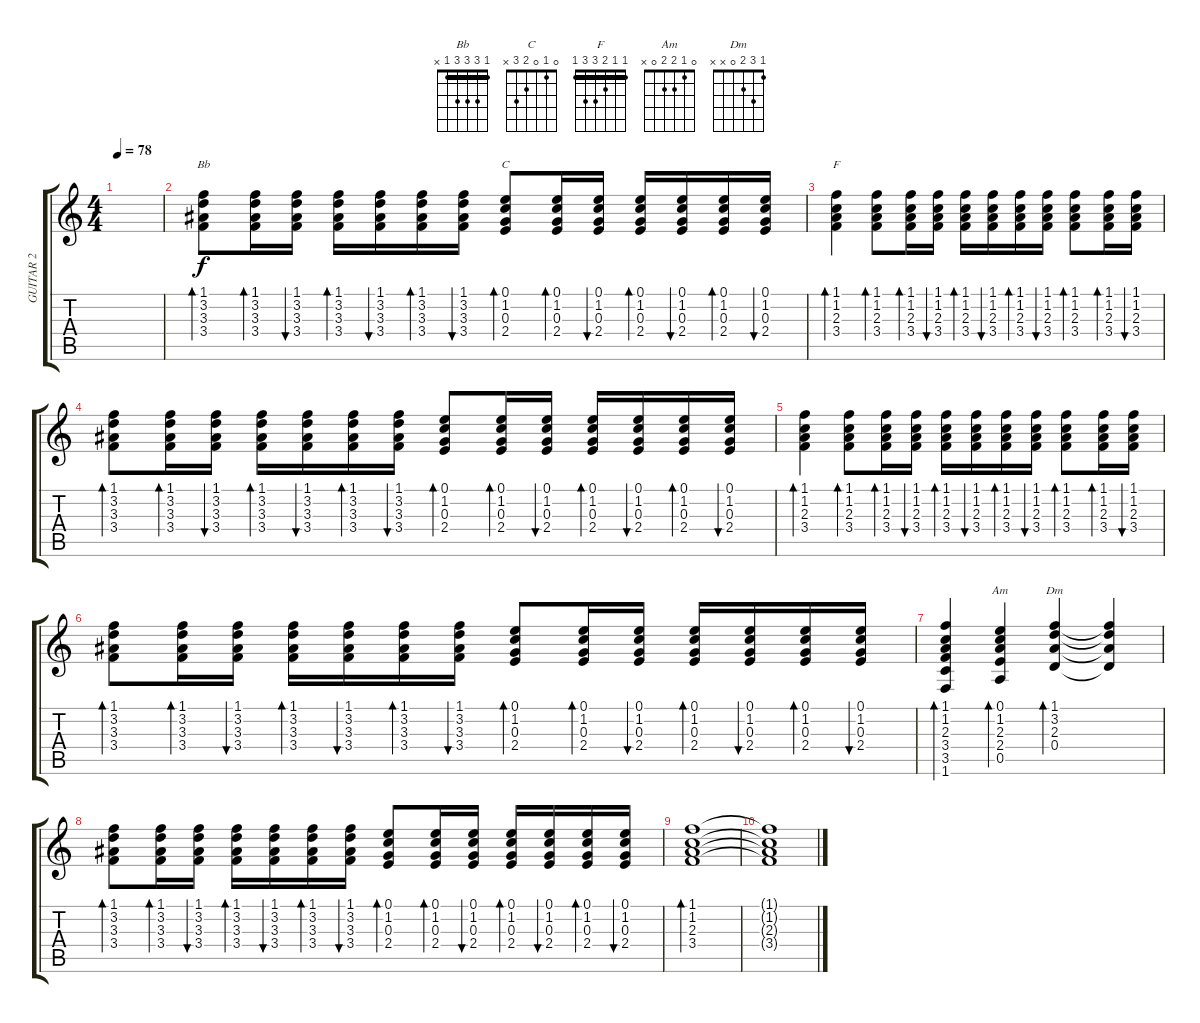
\track ("GUITAR 2 " "GUITAR 2 ") {instrument acousticguitarsteel}
\staff {score tabs}
\tuning (E4 B3 G3 D3 A2 E2) {hide}
\chord ("Bb" 1 3 3 3 1 x) {barre 1}
\chord ("C" 0 1 0 2 3 x)
\chord ("F" 1 1 2 3 3 1) {barre 1}
\chord ("Am" 0 1 2 2 0 x)
\chord ("Dm" 1 3 2 0 x x)
\ts (4 4)
\tempo 78
\clef g2
\ks c
|
(1.1 3.2 3.3 3.4).8{bd 30 ch "Bb"} (1.1 3.2 3.3 3.4).16{bd 60} (1.1 3.2 3.3 3.4).16{bu 60} (1.1 3.2 3.3 3.4).16{bd 60} (1.1 3.2 3.3 3.4).16{bu 60} (1.1 3.2 3.3 3.4).16{bd 60} (1.1 3.2 3.3 3.4).16{bu 60} (0.1 1.2 0.3 2.4).8{bd 60 ch "C"} (0.1 1.2 0.3 2.4).16{bd 60} (0.1 1.2 0.3 2.4).16{bu 60} (0.1 1.2 0.3 2.4).16{bd 60} (0.1 1.2 0.3 2.4).16{bu 60} (0.1 1.2 0.3 2.4).16{bd 60} (0.1 1.2 0.3 2.4).16{bu 60} |
(1.1 1.2 2.3 3.4).4{bd 60 ch "F"} (1.1 1.2 2.3 3.4).8{bd 60} (1.1 1.2 2.3 3.4).16{bd 60} (1.1 1.2 2.3 3.4).16{bu 60} (1.1 1.2 2.3 3.4).16{bd 60} (1.1 1.2 2.3 3.4).16{bu 60} (1.1 1.2 2.3 3.4).16{bd 60} (1.1 1.2 2.3 3.4).16{bu 60} (1.1 1.2 2.3 3.4).8{bd 60} (1.1 1.2 2.3 3.4).16{bd 60} (1.1 1.2 2.3 3.4).16{bu 60} |
(1.1 3.2 3.3 3.4).8{bd 60} (1.1 3.2 3.3 3.4).16{bd 60} (1.1 3.2 3.3 3.4).16{bu 60} (1.1 3.2 3.3 3.4).16{bd 60} (1.1 3.2 3.3 3.4).16{bu 60} (1.1 3.2 3.3 3.4).16{bd 60} (1.1 3.2 3.3 3.4).16{bu 60} (0.1 1.2 0.3 2.4).8{bd 60} (0.1 1.2 0.3 2.4).16{bd 60} (0.1 1.2 0.3 2.4).16{bu 60} (0.1 1.2 0.3 2.4).16{bd 60} (0.1 1.2 0.3 2.4).16{bu 60} (0.1 1.2 0.3 2.4).16{bd 60} (0.1 1.2 0.3 2.4).16{bu 60} |
(1.1 1.2 2.3 3.4).4{bd 60} (1.1 1.2 2.3 3.4).8{bd 60} (1.1 1.2 2.3 3.4).16{bd 60} (1.1 1.2 2.3 3.4).16{bu 60} (1.1 1.2 2.3 3.4).16{bd 60} (1.1 1.2 2.3 3.4).16{bu 60} (1.1 1.2 2.3 3.4).16{bd 60} (1.1 1.2 2.3 3.4).16{bu 60} (1.1 1.2 2.3 3.4).8{bd 60} (1.1 1.2 2.3 3.4).16{bd 60} (1.1 1.2 2.3 3.4).16{bu 60} |
(1.1 3.2 3.3 3.4).8{bd 60} (1.1 3.2 3.3 3.4).16{bd 60} (1.1 3.2 3.3 3.4).16{bu 60} (1.1 3.2 3.3 3.4).16{bd 60} (1.1 3.2 3.3 3.4).16{bu 60} (1.1 3.2 3.3 3.4).16{bd 60} (1.1 3.2 3.3 3.4).16{bu 60} (0.1 1.2 0.3 2.4).8{bd 60} (0.1 1.2 0.3 2.4).16{bd 60} (0.1 1.2 0.3 2.4).16{bu 60} (0.1 1.2 0.3 2.4).16{bd 60} (0.1 1.2 0.3 2.4).16{bu 60} (0.1 1.2 0.3 2.4).16{bd 60} (0.1 1.2 0.3 2.4).16{bu 60} |
(1.1 1.2 2.3 3.4 3.5 1.6).4{bd 60} (0.1 1.2 2.3 2.4 0.5).4{bd 60 ch "Am"} (1.1 3.2 2.3 0.4).4{bd 60 ch "Dm"} (1.1{t} 3.2{t} 2.3{t} 0.4{t}).4 |
(1.1 3.2 3.3 3.4).8{bd 60} (1.1 3.2 3.3 3.4).16{bd 60} (1.1 3.2 3.3 3.4).16{bu 60} (1.1 3.2 3.3 3.4).16{bd 60} (1.1 3.2 3.3 3.4).16{bu 60} (1.1 3.2 3.3 3.4).16{bd 60} (1.1 3.2 3.3 3.4).16{bu 60} (0.1 1.2 0.3 2.4).8{bd 60} (0.1 1.2 0.3 2.4).16{bd 60} (0.1 1.2 0.3 2.4).16{bu 60} (0.1 1.2 0.3 2.4).16{bd 60} (0.1 1.2 0.3 2.4).16{bu 60} (0.1 1.2 0.3 2.4).16{bd 60} (0.1 1.2 0.3 2.4).16{bu 60} |
(1.1 1.2 2.3 3.4).1{bd 60} |
(1.1{t} 1.2{t} 2.3{t} 3.4{t}).1
